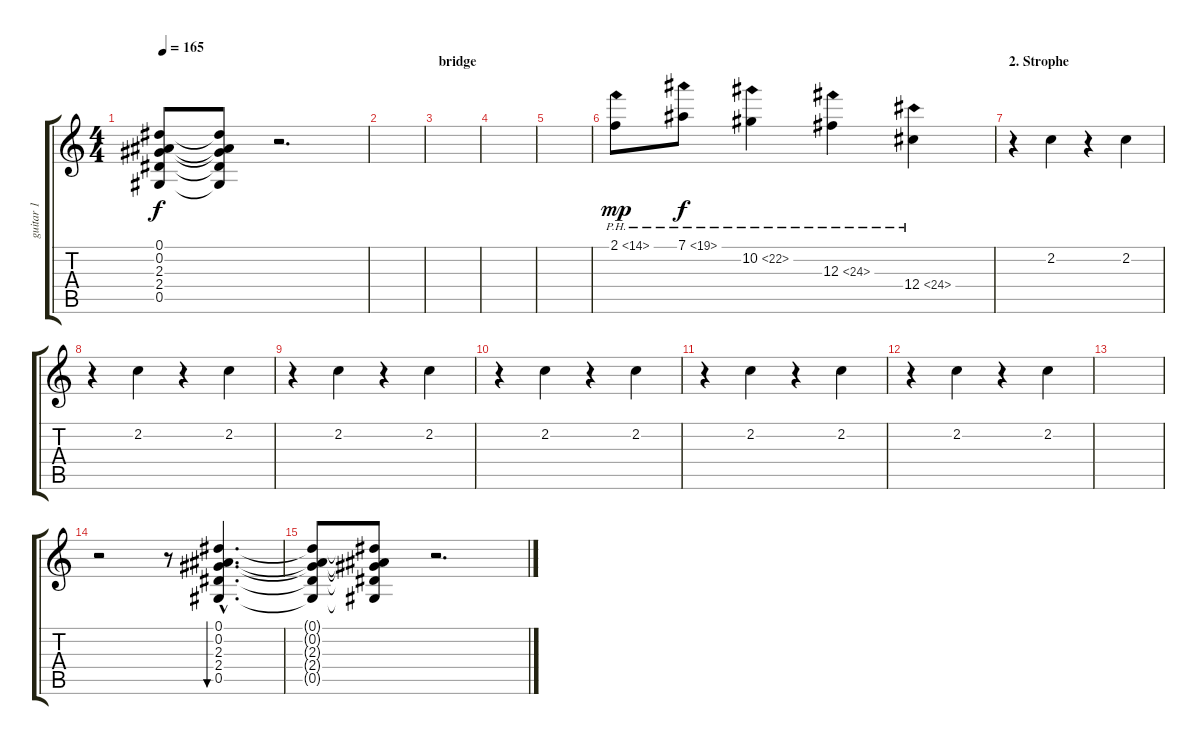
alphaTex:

\track ("guitar 1" "guitar 1") {instrument distortionguitar}
\staff {score tabs}
\tuning (Eb4 Bb3 Gb3 Db3 Ab2 Eb2) {hide}
\ts (4 4)
\tempo 165
\clef g2
\ks c
(0.1{t} 0.2{t} 2.3{t} 2.4{t} 0.5{t}).8{dy f volume 2} (0.1{t} 0.2{t} 2.3{t} 2.4{t} 0.5{t}).8 r.2{d} |
|
\section ("" "bridge")
|
|
|
2.1{ph 12}.8{dy mp} 7.1{ph 12}.8{dy f volume 15} 10.2{ph 12}.4 12.3{ph 12}.4 12.4{ph 12}.4 |
\section ("" "2. Strophe")
r.4 2.2.4 r.4 2.2.4 |
r.4 2.2.4 r.4 2.2.4 |
r.4 2.2.4 r.4 2.2.4 |
r.4 2.2.4 r.4 2.2.4 |
r.4 2.2.4 r.4 2.2.4 |
r.4 2.2.4 r.4 2.2.4 |
|
r.2 r.8 (0.1{hac} 0.2{hac} 2.3{hac} 2.4{hac} 0.5{hac}).4{d bu 480 volume 15} |
(0.1{t} 0.2{t} 2.3{t} 2.4{t} 0.5{t}).8{volume 2} (0.1{t} 0.2{t} 2.3{t} 2.4{t} 0.5{t}).8 r.2{d}
